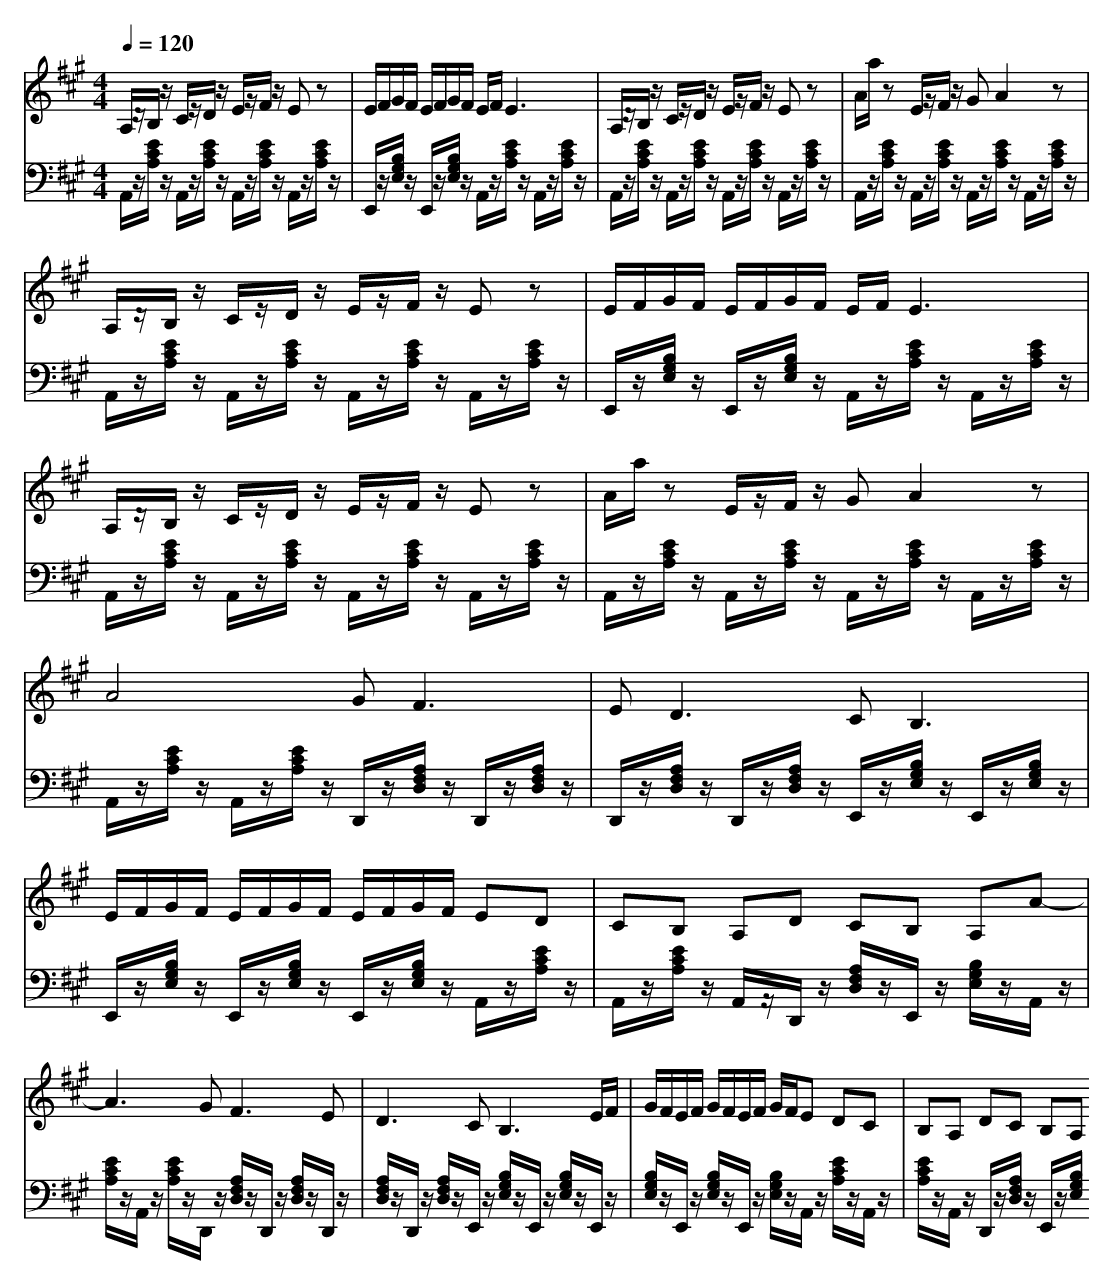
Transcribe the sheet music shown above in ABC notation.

X:1
T:
M: 4/4
L: 1/8
Q:1/4=120
K:A % 3 sharps
V:1
A,/2z/2B,/2z/2 C/2z/2D/2z/2 E/2z/2F/2z/2 Ez|E/2F/2G/2F/2 E/2F/2G/2F/2 E/2F/2E3|A,/2z/2B,/2z/2 C/2z/2D/2z/2 E/2z/2F/2z/2 Ez|A/2a/2z E/2z/2F/2z/2 GA2z|
A,/2z/2B,/2z/2 C/2z/2D/2z/2 E/2z/2F/2z/2 Ez|E/2F/2G/2F/2 E/2F/2G/2F/2 E/2F/2E3|A,/2z/2B,/2z/2 C/2z/2D/2z/2 E/2z/2F/2z/2 Ez|A/2a/2z E/2z/2F/2z/2 GA2z|
A4 G2<F2|E2<D2 C2<B,2|E/2F/2G/2F/2 E/2F/2G/2F/2 E/2F/2G/2F/2 ED|CB, A,D CB, A,A-|
A3G2<F2E|D3C2<B,2E/2F/2|G/2F/2E/2F/2 G/2F/2E/2F/2 G/2F/2E DC|B,A, DC B,A,
V:2
A,,/2z/2[E/2C/2A,/2]z/2 A,,/2z/2[E/2C/2A,/2]z/2 A,,/2z/2[E/2C/2A,/2]z/2 A,,/2z/2[E/2C/2A,/2]z/2|E,,/2z/2[B,/2G,/2E,/2]z/2 E,,/2z/2[B,/2G,/2E,/2]z/2 A,,/2z/2[E/2C/2A,/2]z/2 A,,/2z/2[E/2C/2A,/2]z/2|A,,/2z/2[E/2C/2A,/2]z/2 A,,/2z/2[E/2C/2A,/2]z/2 A,,/2z/2[E/2C/2A,/2]z/2 A,,/2z/2[E/2C/2A,/2]z/2|A,,/2z/2[E/2C/2A,/2]z/2 A,,/2z/2[E/2C/2A,/2]z/2 A,,/2z/2[E/2C/2A,/2]z/2 A,,/2z/2[E/2C/2A,/2]z/2|
A,,/2z/2[E/2C/2A,/2]z/2 A,,/2z/2[E/2C/2A,/2]z/2 A,,/2z/2[E/2C/2A,/2]z/2 A,,/2z/2[E/2C/2A,/2]z/2|E,,/2z/2[B,/2G,/2E,/2]z/2 E,,/2z/2[B,/2G,/2E,/2]z/2 A,,/2z/2[E/2C/2A,/2]z/2 A,,/2z/2[E/2C/2A,/2]z/2|A,,/2z/2[E/2C/2A,/2]z/2 A,,/2z/2[E/2C/2A,/2]z/2 A,,/2z/2[E/2C/2A,/2]z/2 A,,/2z/2[E/2C/2A,/2]z/2|A,,/2z/2[E/2C/2A,/2]z/2 A,,/2z/2[E/2C/2A,/2]z/2 A,,/2z/2[E/2C/2A,/2]z/2 A,,/2z/2[E/2C/2A,/2]z/2|
A,,/2z/2[E/2C/2A,/2]z/2 A,,/2z/2[E/2C/2A,/2]z/2 D,,/2z/2[A,/2F,/2D,/2]z/2 D,,/2z/2[A,/2F,/2D,/2]z/2|D,,/2z/2[A,/2F,/2D,/2]z/2 D,,/2z/2[A,/2F,/2D,/2]z/2 E,,/2z/2[B,/2G,/2E,/2]z/2 E,,/2z/2[B,/2G,/2E,/2]z/2|E,,/2z/2[B,/2G,/2E,/2]z/2 E,,/2z/2[B,/2G,/2E,/2]z/2 E,,/2z/2[B,/2G,/2E,/2]z/2 A,,/2z/2[E/2C/2A,/2]z/2|A,,/2z/2[E/2C/2A,/2]z/2 A,,/2z/2D,,/2z/2 [A,/2F,/2D,/2]z/2E,,/2z/2 [B,/2G,/2E,/2]z/2A,,/2z/2|
[E/2C/2A,/2]z/2A,,/2z/2 [E/2C/2A,/2]z/2D,,/2z/2 [A,/2F,/2D,/2]z/2D,,/2z/2 [A,/2F,/2D,/2]z/2D,,/2z/2|[A,/2F,/2D,/2]z/2D,,/2z/2 [A,/2F,/2D,/2]z/2E,,/2z/2 [B,/2G,/2E,/2]z/2E,,/2z/2 [B,/2G,/2E,/2]z/2E,,/2z/2|[B,/2G,/2E,/2]z/2E,,/2z/2 [B,/2G,/2E,/2]z/2E,,/2z/2 [B,/2G,/2E,/2]z/2A,,/2z/2 [E/2C/2A,/2]z/2A,,/2z/2|[E/2C/2A,/2]z/2A,,/2z/2 D,,/2z/2[A,/2F,/2D,/2]z/2 E,,/2z/2[B,/2G,/2E,/2]
